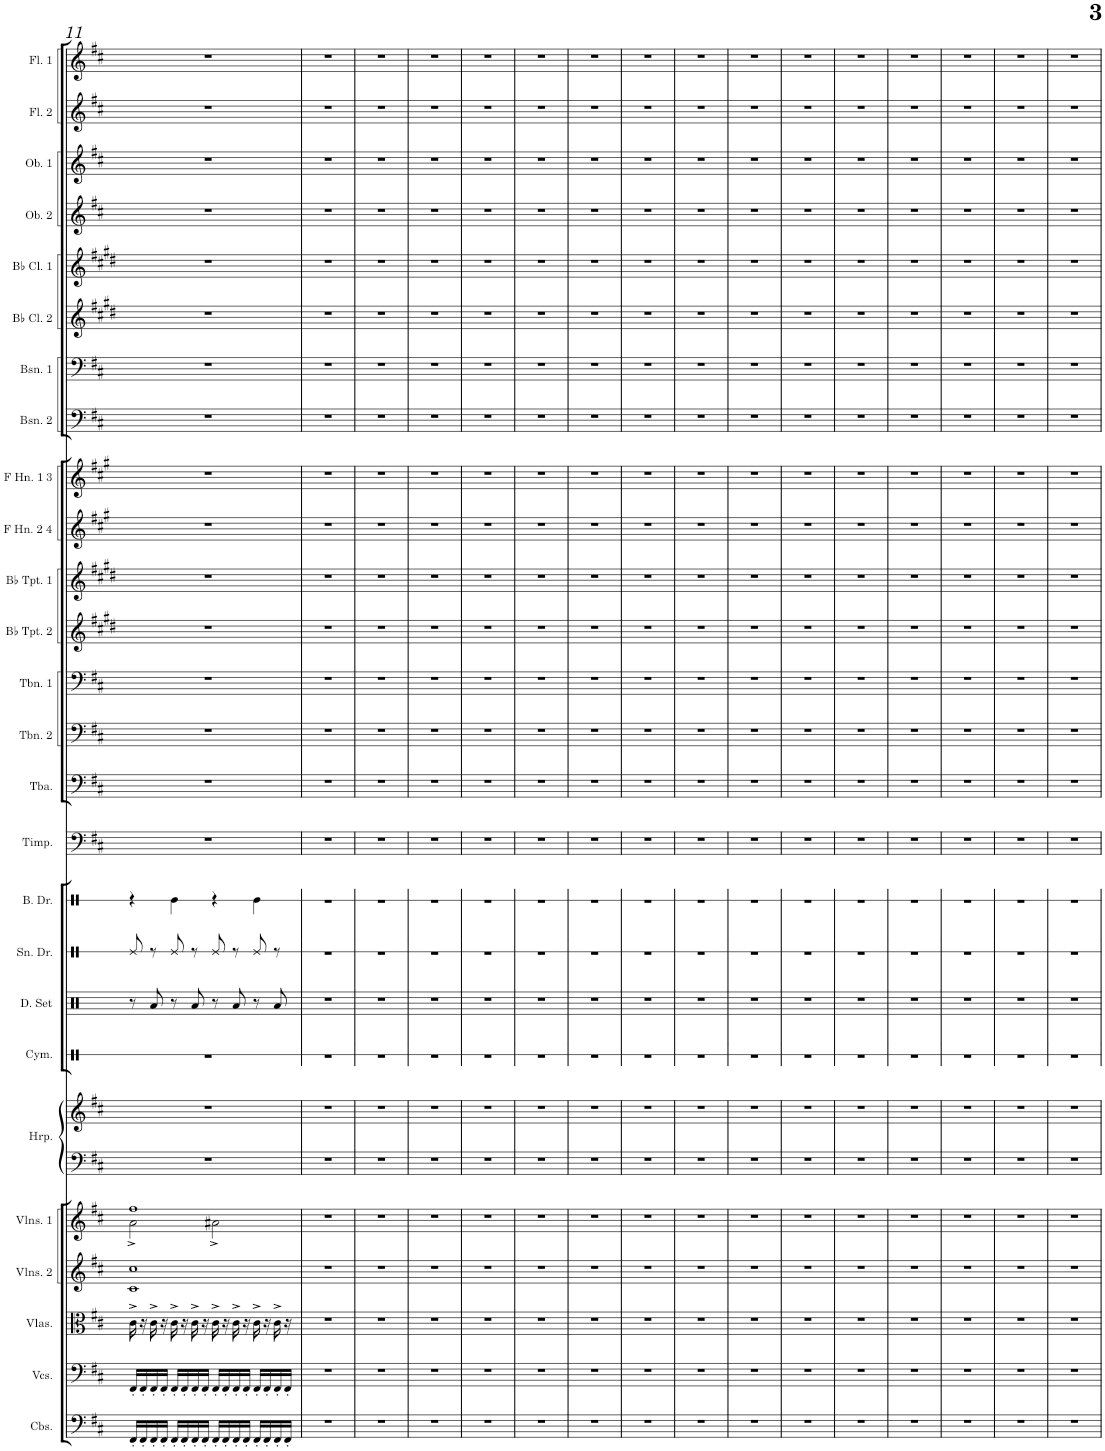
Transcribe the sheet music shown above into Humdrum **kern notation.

**kern	**kern	**kern	**kern	**kern	**kern	**kern	**kern	**kern	**kern	**kern	**kern	**kern	**kern	**kern	**kern	**kern	**kern	**kern	**kern	**kern	**kern	**kern	**kern	**kern	**kern	**kern
*part26	*part25	*part24	*part23	*part22	*part21	*part21	*part20	*part19	*part18	*part17	*part16	*part15	*part14	*part13	*part12	*part11	*part10	*part9	*part8	*part7	*part6	*part5	*part4	*part3	*part2	*part1
*staff27	*staff26	*staff25	*staff24	*staff23	*staff22	*staff21	*staff20	*staff19	*staff18	*staff17	*staff16	*staff15	*staff14	*staff13	*staff12	*staff11	*staff10	*staff9	*staff8	*staff7	*staff6	*staff5	*staff4	*staff3	*staff2	*staff1
*I"Contrabasses	*I"Violoncellos	*I"Violas	*I"Violins 2	*I"Violins 1	*I"Harp	*	*I"Cymbal	*I"Drumset	*I"Snare Drum	*I"Bass Drum	*I"Timpani	*I"Tuba	*I"Trombone 2	*I"Trombone 1	*I"Bb Trumpet 2	*I"Bb Trumpet 1	*I"F Horn 2 &amp; 4	*I"F Horn 1 &amp; 3	*I"Bassoon 2	*I"Bassoon 1	*I"Bb Clarinet 2	*I"Bb Clarinet 1	*I"Oboe 2	*I"Oboe 1	*I"Flute 2	*I"Flute 1
*I'Cbs.	*I'Vcs.	*I'Vlas.	*I'Vlns. 2	*I'Vlns. 1	*I'Hrp.	*	*I'Cym.	*I'D. Set	*I'Sn. Dr.	*I'B. Dr.	*I'Timp.	*I'Tba.	*I'Tbn. 2	*I'Tbn. 1	*I'Bb Tpt. 2	*I'Bb Tpt. 1	*I'F Hn. 2 4	*I'F Hn. 1 3	*I'Bsn. 2	*I'Bsn. 1	*I'Bb Cl. 2	*I'Bb Cl. 1	*I'Ob. 2	*I'Ob. 1	*I'Fl. 2	*I'Fl. 1
!!LO:PB:g=z
*clefF4	*clefF4	*clefC3	*clefG2	*clefG2	*clefF4	*clefG2	*clefX	*clefX	*clefX	*clefX	*clefF4	*clefF4	*clefF4	*clefF4	*clefG2	*clefG2	*clefG2	*clefG2	*clefF4	*clefF4	*clefG2	*clefG2	*clefG2	*clefG2	*clefG2	*clefG2
*Trd7c12	*	*	*	*	*	*	*	*	*	*	*	*	*	*	*Trd1c2	*Trd1c2	*Trd4c7	*Trd4c7	*	*	*Trd1c2	*Trd1c2	*	*	*	*
*k[f#c#]	*k[f#c#]	*k[f#c#]	*k[f#c#]	*k[f#c#]	*k[f#c#]	*k[f#c#]	*k[]	*k[]	*k[]	*k[]	*k[f#c#]	*k[f#c#]	*k[f#c#]	*k[f#c#]	*k[f#c#g#d#]	*k[f#c#g#d#]	*k[f#c#g#]	*k[f#c#g#]	*k[f#c#]	*k[f#c#]	*k[f#c#g#d#]	*k[f#c#g#d#]	*k[f#c#]	*k[f#c#]	*k[f#c#]	*k[f#c#]
*M4/4	*M4/4	*M4/4	*M4/4	*M4/4	*M4/4	*M4/4	*M4/4	*M4/4	*M4/4	*M4/4	*M4/4	*M4/4	*M4/4	*M4/4	*M4/4	*M4/4	*M4/4	*M4/4	*M4/4	*M4/4	*M4/4	*M4/4	*M4/4	*M4/4	*M4/4	*M4/4
=11	=11	=11	=11	=11	=11	=11	=11	=11	=11	=11	=11	=11	=11	=11	=11	=11	=11	=11	=11	=11	=11	=11	=11	=11	=11	=11
*	*	*	*	*^	*	*	*	*	*	*	*	*	*	*	*	*	*	*	*	*	*	*	*	*	*	*
16FF#'/LL	16FF#'/LL	16c#^\	1c# 1cc#	1ff#	2a^\	1r	1r	1r	8r	8Re/	4r	1r	1r	1r	1r	1r	1r	1r	1r	1r	1r	1r	1r	1r	1r	1r	1r
16FF#'/	16FF#'/	16r	.	.	.	.	.	.	.	.	.	.	.	.	.	.	.	.	.	.	.	.	.	.	.	.	.
16FF#'/	16FF#'/	16c#^\	.	.	.	.	.	.	8Ra/	8r	.	.	.	.	.	.	.	.	.	.	.	.	.	.	.	.	.
16FF#'/JJ	16FF#'/JJ	16r	.	.	.	.	.	.	.	.	.	.	.	.	.	.	.	.	.	.	.	.	.	.	.	.	.
16FF#'/LL	16FF#'/LL	16c#^\	.	.	.	.	.	.	8r	8Re/	4Re\	.	.	.	.	.	.	.	.	.	.	.	.	.	.	.	.
16FF#'/	16FF#'/	16r	.	.	.	.	.	.	.	.	.	.	.	.	.	.	.	.	.	.	.	.	.	.	.	.	.
16FF#'/	16FF#'/	16c#^\	.	.	.	.	.	.	8Ra/	8r	.	.	.	.	.	.	.	.	.	.	.	.	.	.	.	.	.
16FF#'/JJ	16FF#'/JJ	16r	.	.	.	.	.	.	.	.	.	.	.	.	.	.	.	.	.	.	.	.	.	.	.	.	.
16FF#'/LL	16FF#'/LL	16c#^\	.	.	2a#X^\	.	.	.	8r	8Re/	4r	.	.	.	.	.	.	.	.	.	.	.	.	.	.	.	.
16FF#'/	16FF#'/	16r	.	.	.	.	.	.	.	.	.	.	.	.	.	.	.	.	.	.	.	.	.	.	.	.	.
16FF#'/	16FF#'/	16c#^\	.	.	.	.	.	.	8Ra/	8r	.	.	.	.	.	.	.	.	.	.	.	.	.	.	.	.	.
16FF#'/JJ	16FF#'/JJ	16r	.	.	.	.	.	.	.	.	.	.	.	.	.	.	.	.	.	.	.	.	.	.	.	.	.
16FF#'/LL	16FF#'/LL	16c#^\	.	.	.	.	.	.	8r	8Re/	4Re\	.	.	.	.	.	.	.	.	.	.	.	.	.	.	.	.
16FF#'/	16FF#'/	16r	.	.	.	.	.	.	.	.	.	.	.	.	.	.	.	.	.	.	.	.	.	.	.	.	.
16FF#'/	16FF#'/	16c#^\	.	.	.	.	.	.	8Ra/	8r	.	.	.	.	.	.	.	.	.	.	.	.	.	.	.	.	.
16FF#'/JJ	16FF#'/JJ	16r	.	.	.	.	.	.	.	.	.	.	.	.	.	.	.	.	.	.	.	.	.	.	.	.	.
*	*	*	*	*v	*v	*	*	*	*	*	*	*	*	*	*	*	*	*	*	*	*	*	*	*	*	*	*
=12	=12	=12	=12	=12	=12	=12	=12	=12	=12	=12	=12	=12	=12	=12	=12	=12	=12	=12	=12	=12	=12	=12	=12	=12	=12	=12
1r	1r	1r	1r	1r	1r	1r	1r	1r	1r	1r	1r	1r	1r	1r	1r	1r	1r	1r	1r	1r	1r	1r	1r	1r	1r	1r
=13	=13	=13	=13	=13	=13	=13	=13	=13	=13	=13	=13	=13	=13	=13	=13	=13	=13	=13	=13	=13	=13	=13	=13	=13	=13	=13
1r	1r	1r	1r	1r	1r	1r	1r	1r	1r	1r	1r	1r	1r	1r	1r	1r	1r	1r	1r	1r	1r	1r	1r	1r	1r	1r
=14	=14	=14	=14	=14	=14	=14	=14	=14	=14	=14	=14	=14	=14	=14	=14	=14	=14	=14	=14	=14	=14	=14	=14	=14	=14	=14
1r	1r	1r	1r	1r	1r	1r	1r	1r	1r	1r	1r	1r	1r	1r	1r	1r	1r	1r	1r	1r	1r	1r	1r	1r	1r	1r
=15	=15	=15	=15	=15	=15	=15	=15	=15	=15	=15	=15	=15	=15	=15	=15	=15	=15	=15	=15	=15	=15	=15	=15	=15	=15	=15
1r	1r	1r	1r	1r	1r	1r	1r	1r	1r	1r	1r	1r	1r	1r	1r	1r	1r	1r	1r	1r	1r	1r	1r	1r	1r	1r
=16	=16	=16	=16	=16	=16	=16	=16	=16	=16	=16	=16	=16	=16	=16	=16	=16	=16	=16	=16	=16	=16	=16	=16	=16	=16	=16
1r	1r	1r	1r	1r	1r	1r	1r	1r	1r	1r	1r	1r	1r	1r	1r	1r	1r	1r	1r	1r	1r	1r	1r	1r	1r	1r
=17	=17	=17	=17	=17	=17	=17	=17	=17	=17	=17	=17	=17	=17	=17	=17	=17	=17	=17	=17	=17	=17	=17	=17	=17	=17	=17
1r	1r	1r	1r	1r	1r	1r	1r	1r	1r	1r	1r	1r	1r	1r	1r	1r	1r	1r	1r	1r	1r	1r	1r	1r	1r	1r
=18	=18	=18	=18	=18	=18	=18	=18	=18	=18	=18	=18	=18	=18	=18	=18	=18	=18	=18	=18	=18	=18	=18	=18	=18	=18	=18
1r	1r	1r	1r	1r	1r	1r	1r	1r	1r	1r	1r	1r	1r	1r	1r	1r	1r	1r	1r	1r	1r	1r	1r	1r	1r	1r
=19	=19	=19	=19	=19	=19	=19	=19	=19	=19	=19	=19	=19	=19	=19	=19	=19	=19	=19	=19	=19	=19	=19	=19	=19	=19	=19
1r	1r	1r	1r	1r	1r	1r	1r	1r	1r	1r	1r	1r	1r	1r	1r	1r	1r	1r	1r	1r	1r	1r	1r	1r	1r	1r
=20	=20	=20	=20	=20	=20	=20	=20	=20	=20	=20	=20	=20	=20	=20	=20	=20	=20	=20	=20	=20	=20	=20	=20	=20	=20	=20
1r	1r	1r	1r	1r	1r	1r	1r	1r	1r	1r	1r	1r	1r	1r	1r	1r	1r	1r	1r	1r	1r	1r	1r	1r	1r	1r
=21	=21	=21	=21	=21	=21	=21	=21	=21	=21	=21	=21	=21	=21	=21	=21	=21	=21	=21	=21	=21	=21	=21	=21	=21	=21	=21
1r	1r	1r	1r	1r	1r	1r	1r	1r	1r	1r	1r	1r	1r	1r	1r	1r	1r	1r	1r	1r	1r	1r	1r	1r	1r	1r
=22	=22	=22	=22	=22	=22	=22	=22	=22	=22	=22	=22	=22	=22	=22	=22	=22	=22	=22	=22	=22	=22	=22	=22	=22	=22	=22
1r	1r	1r	1r	1r	1r	1r	1r	1r	1r	1r	1r	1r	1r	1r	1r	1r	1r	1r	1r	1r	1r	1r	1r	1r	1r	1r
=23	=23	=23	=23	=23	=23	=23	=23	=23	=23	=23	=23	=23	=23	=23	=23	=23	=23	=23	=23	=23	=23	=23	=23	=23	=23	=23
1r	1r	1r	1r	1r	1r	1r	1r	1r	1r	1r	1r	1r	1r	1r	1r	1r	1r	1r	1r	1r	1r	1r	1r	1r	1r	1r
=24	=24	=24	=24	=24	=24	=24	=24	=24	=24	=24	=24	=24	=24	=24	=24	=24	=24	=24	=24	=24	=24	=24	=24	=24	=24	=24
1r	1r	1r	1r	1r	1r	1r	1r	1r	1r	1r	1r	1r	1r	1r	1r	1r	1r	1r	1r	1r	1r	1r	1r	1r	1r	1r
=25	=25	=25	=25	=25	=25	=25	=25	=25	=25	=25	=25	=25	=25	=25	=25	=25	=25	=25	=25	=25	=25	=25	=25	=25	=25	=25
1r	1r	1r	1r	1r	1r	1r	1r	1r	1r	1r	1r	1r	1r	1r	1r	1r	1r	1r	1r	1r	1r	1r	1r	1r	1r	1r
=26	=26	=26	=26	=26	=26	=26	=26	=26	=26	=26	=26	=26	=26	=26	=26	=26	=26	=26	=26	=26	=26	=26	=26	=26	=26	=26
1r	1r	1r	1r	1r	1r	1r	1r	1r	1r	1r	1r	1r	1r	1r	1r	1r	1r	1r	1r	1r	1r	1r	1r	1r	1r	1r
=	=	=	=	=	=	=	=	=	=	=	=	=	=	=	=	=	=	=	=	=	=	=	=	=	=	=
*-	*-	*-	*-	*-	*-	*-	*-	*-	*-	*-	*-	*-	*-	*-	*-	*-	*-	*-	*-	*-	*-	*-	*-	*-	*-	*-
